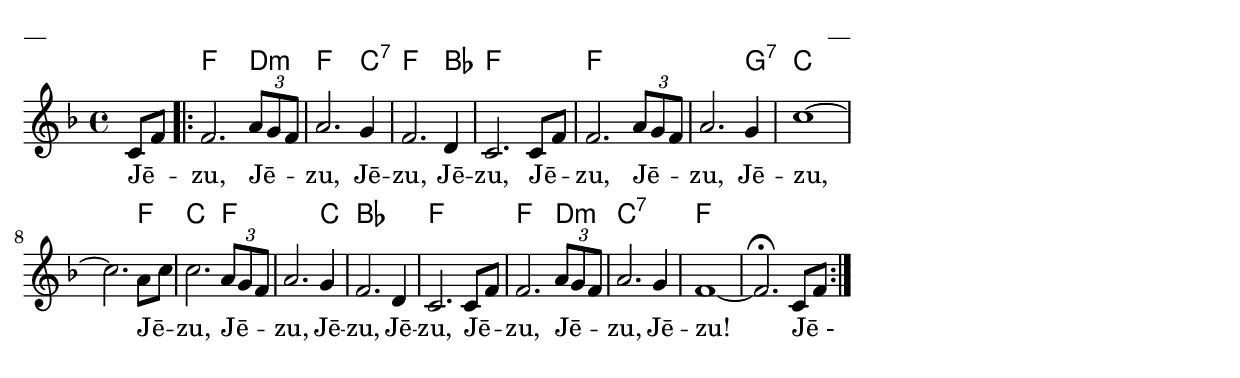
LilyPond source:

\version "2.13.18"


\paper {
line-width = 14\cm
left-margin = 0.4\cm
between-system-padding = 0.1\cm
between-system-space = 0.1\cm
}

\layout {
indent = #0
ragged-last = ##f
}

chordsA = \chordmode {
s4 f2. d4:min f2. c4:7 f2. bes4 f1 f1. s4 g:7 c1. s4 f c2. f1 c4 bes1 f f2. d4:min c1:7 f1. s4
}

voiceA = \relative c'{
\clef "treble"
\key f \major
\time 4/4
\partial 4

c8[ f] |
\repeat volta 2 {f2. \times 2/3 {a8[ g f]} | a2. g4 | f2. d4 | c2. c8[ f] | f2. \times 2/3 {a8[ g f]} | a2. g4 | c1~ |
c2. a8[ c] | c2. \times 2/3 {a8[ g f]} | a2. g4 | f2. d4 | c2. c8[ f] | f2. \times 2/3 {a8[ g f]} | a2. g4 | f1~ | f2.\fermata c8[ f]}
}

lyricA = \lyricmode {
Jē -- zu, Jē -- zu, Jē -- zu, Jē -- zu, Jē -- zu, Jē -- zu, Jē -- zu, 
Jē -- zu, Jē -- zu, Jē -- zu, Jē -- zu, Jē -- zu, Jē -- zu, Jē -- zu! Jē_-
}


fullScore = <<
\new ChordNames { \chordsA }
\new Staff {
<<
\new Voice = "voiceA" { \oneVoice \autoBeamOff \voiceA }
\lyricsto "voiceA" \new Lyrics \lyricA
>>
}
>>


\score {
\fullScore
\header { piece = "__" opus = "__" }
}
\markup { \with-color #(x11-color 'white) \sans \smaller "aaa" }
\score {
\unfoldRepeats
\fullScore
\midi {
\context { \Staff \remove "Staff_performer" }
\context { \Voice \consists "Staff_performer" }
}
}